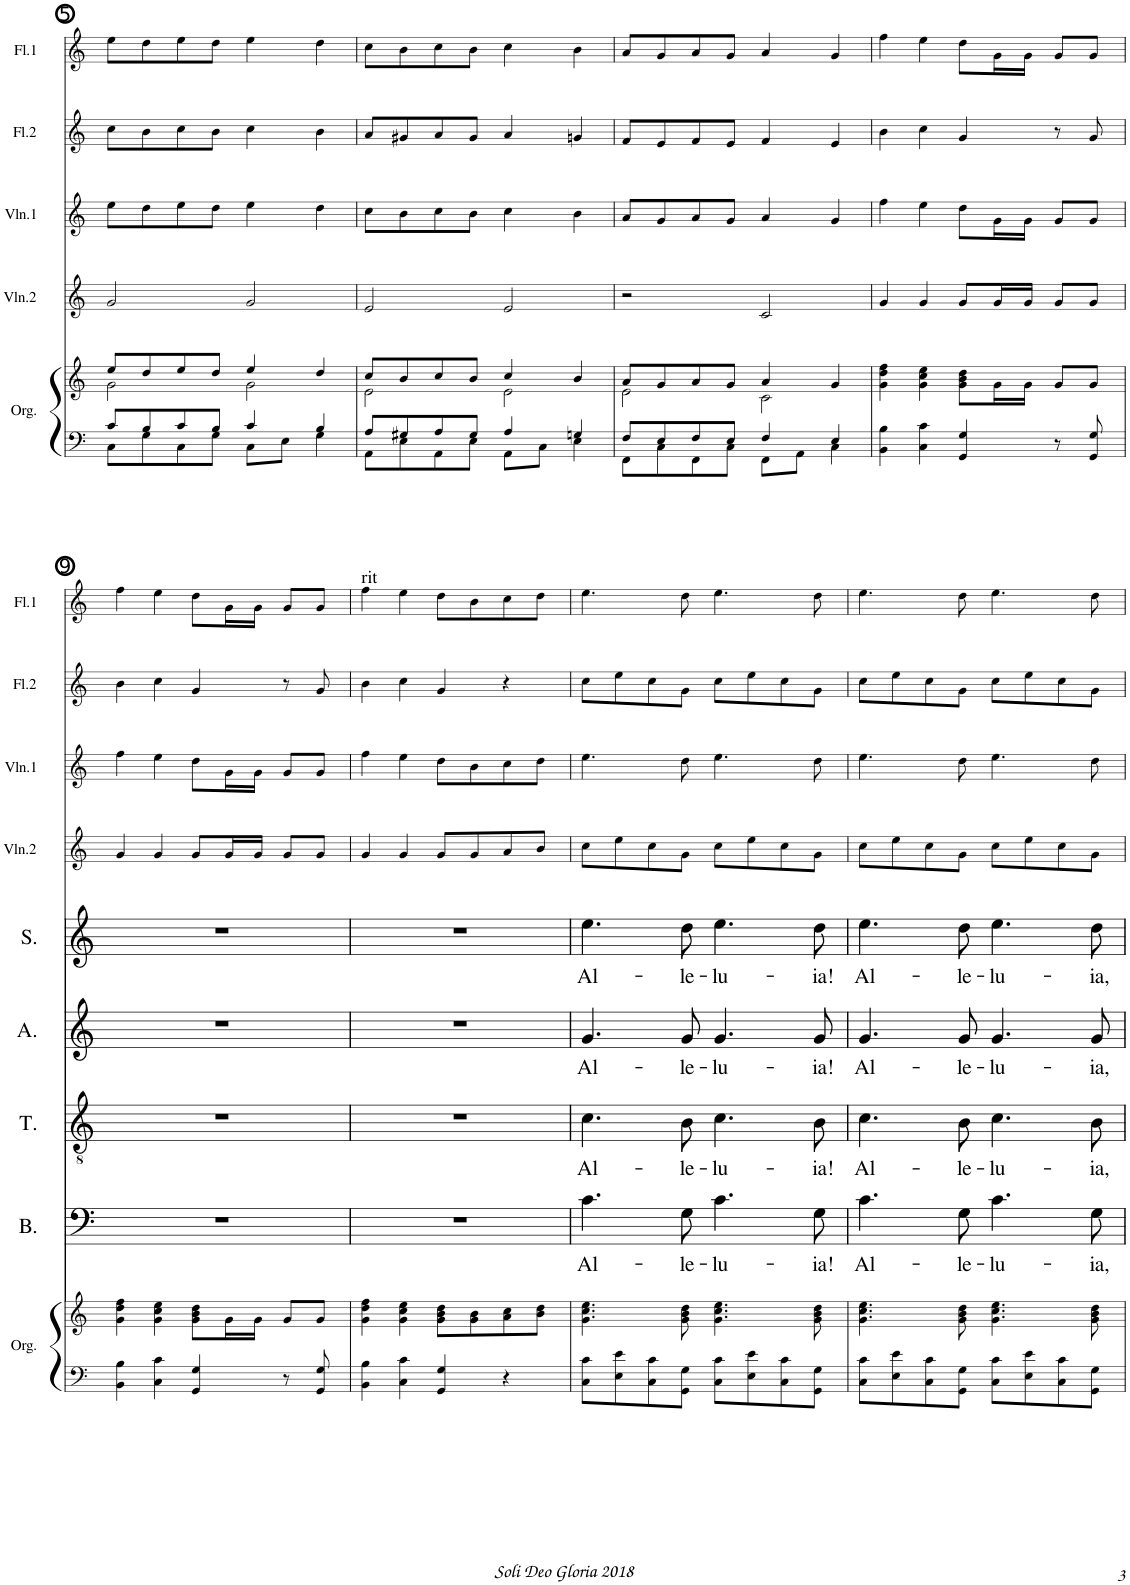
**kern	**kern	**kern	**text	**kern	**text	**kern	**text	**kern	**text	**kern	**kern	**kern	**kern
*part9	*part9	*part8	*part8	*part7	*part7	*part6	*part6	*part5	*part5	*part4	*part3	*part2	*part1
*staff10	*staff9	*staff8	*staff8	*staff7	*staff7	*staff6	*staff6	*staff5	*staff5	*staff4	*staff3	*staff2	*staff1
*I"Orgue	*	*I"Bass	*	*I"Ténor	*	*I"Alto	*	*I"Soprano	*	*I"Violon 2	*I"Violon 1	*I"Flûte 2	*I"Flûte 1
*I'Org.	*	*I'B.	*	*I'T.	*	*I'A.	*	*I'S.	*	*I'Vln.2	*I'Vln.1	*I'Fl.2	*I'Fl.1
!!LO:PB:g=z
*clefF4	*clefG2	*clefF4	*	*clefGv2	*	*clefG2	*	*clefG2	*	*clefG2	*clefG2	*clefG2	*clefG2
*k[]	*k[]	*k[]	*	*k[]	*	*k[]	*	*k[]	*	*k[]	*k[]	*k[]	*k[]
*M4/4	*M4/4	*M4/4	*	*M4/4	*	*M4/4	*	*M4/4	*	*M4/4	*M4/4	*M4/4	*M4/4
*met(c)	*met(c)	*met(c)	*	*met(c)	*	*met(c)	*	*met(c)	*	*met(c)	*met(c)	*met(c)	*met(c)
=5	=5	=5	=5	=5	=5	=5	=5	=5	=5	=5	=5	=5	=5
*^	*^	*	*	*	*	*	*	*	*	*	*	*	*
8c/L	8C\L	8ee/L	2g\	1r	.	1r	.	1r	.	1r	.	2g/	8ee\L	8cc\L	8ee\L
8B/	8G\	8dd/	.	.	.	.	.	.	.	.	.	.	8dd\	8b\	8dd\
8c/	8C\	8ee/	.	.	.	.	.	.	.	.	.	.	8ee\	8cc\	8ee\
8B/J	8G\J	8dd/J	.	.	.	.	.	.	.	.	.	.	8dd\J	8b\J	8dd\J
4c/	8C\L	4ee/	2g\	.	.	.	.	.	.	.	.	2g/	4ee\	4cc\	4ee\
.	8E\J	.	.	.	.	.	.	.	.	.	.	.	.	.	.
4B/	4G\	4dd/	.	.	.	.	.	.	.	.	.	.	4dd\	4b\	4dd\
=6	=6	=6	=6	=6	=6	=6	=6	=6	=6	=6	=6	=6	=6	=6	=6
8A/L	8AA\L	8cc/L	2e\	1r	.	1r	.	1r	.	1r	.	2e/	8cc\L	8a/L	8cc\L
8G#X/	8E\	8b/	.	.	.	.	.	.	.	.	.	.	8b\	8g#X/	8b\
8A/	8AA\	8cc/	.	.	.	.	.	.	.	.	.	.	8cc\	8a/	8cc\
8G#/J	8E\J	8b/J	.	.	.	.	.	.	.	.	.	.	8b\J	8g#/J	8b\J
4A/	8AA\L	4cc/	2e\	.	.	.	.	.	.	.	.	2e/	4cc\	4a/	4cc\
.	8C\J	.	.	.	.	.	.	.	.	.	.	.	.	.	.
4Gn/	4E\	4b/	.	.	.	.	.	.	.	.	.	.	4b\	4gn/	4b\
=7	=7	=7	=7	=7	=7	=7	=7	=7	=7	=7	=7	=7	=7	=7	=7
8F/L	8FF\L	8a/L	2e\	1r	.	1r	.	1r	.	1r	.	2r	8a/L	8f/L	8a/L
8E/	8C\	8g/	.	.	.	.	.	.	.	.	.	.	8g/	8e/	8g/
8F/	8FF\	8a/	.	.	.	.	.	.	.	.	.	.	8a/	8f/	8a/
8E/J	8C\J	8g/J	.	.	.	.	.	.	.	.	.	.	8g/J	8e/J	8g/J
4F/	8FF\L	4a/	2c\	.	.	.	.	.	.	.	.	2c/	4a/	4f/	4a/
.	8AA\J	.	.	.	.	.	.	.	.	.	.	.	.	.	.
4E/	4C\	4g/	.	.	.	.	.	.	.	.	.	.	4g/	4e/	4g/
*v	*v	*	*	*	*	*	*	*	*	*	*	*	*	*	*
*	*v	*v	*	*	*	*	*	*	*	*	*	*	*	*
=8	=8	=8	=8	=8	=8	=8	=8	=8	=8	=8	=8	=8	=8
4BB\ 4B\	4g\ 4dd\ 4ff\	1r	.	1r	.	1r	.	1r	.	4g/	4ff\	4b\	4ff\
4C\ 4c\	4g\ 4cc\ 4ee\	.	.	.	.	.	.	.	.	4g/	4ee\	4cc\	4ee\
4GG/ 4G/	8g\ 8b\ 8dd\L	.	.	.	.	.	.	.	.	8g/L	8dd\L	4g/	8dd\L
.	16g\L	.	.	.	.	.	.	.	.	16g/L	16g\L	.	16g\L
.	16g\JJ	.	.	.	.	.	.	.	.	16g/JJ	16g\JJ	.	16g\JJ
8r	8g/L	.	.	.	.	.	.	.	.	8g/L	8g/L	8r	8g/L
8GG/ 8G/	8g/J	.	.	.	.	.	.	.	.	8g/J	8g/J	8g/	8g/J
!!LO:LB:g=z
=9	=9	=9	=9	=9	=9	=9	=9	=9	=9	=9	=9	=9	=9
4BB\ 4B\	4g\ 4dd\ 4ff\	1r	.	1r	.	1r	.	1r	.	4g/	4ff\	4b\	4ff\
4C\ 4c\	4g\ 4cc\ 4ee\	.	.	.	.	.	.	.	.	4g/	4ee\	4cc\	4ee\
4GG/ 4G/	8g\ 8b\ 8dd\L	.	.	.	.	.	.	.	.	8g/L	8dd\L	4g/	8dd\L
.	16g\L	.	.	.	.	.	.	.	.	16g/L	16g\L	.	16g\L
.	16g\JJ	.	.	.	.	.	.	.	.	16g/JJ	16g\JJ	.	16g\JJ
8r	8g/L	.	.	.	.	.	.	.	.	8g/L	8g/L	8r	8g/L
8GG/ 8G/	8g/J	.	.	.	.	.	.	.	.	8g/J	8g/J	8g/	8g/J
=10	=10	=10	=10	=10	=10	=10	=10	=10	=10	=10	=10	=10	=10
!	!	!	!	!	!	!	!	!	!	!	!	!	!LO:TX:a:t=rit
4BB\ 4B\	4g\ 4dd\ 4ff\	1r	.	1r	.	1r	.	1r	.	4g/	4ff\	4b\	4ff\
4C\ 4c\	4g\ 4cc\ 4ee\	.	.	.	.	.	.	.	.	4g/	4ee\	4cc\	4ee\
4GG/ 4G/	8g\ 8b\ 8dd\L	.	.	.	.	.	.	.	.	8g/L	8dd\L	4g/	8dd\L
.	8g\ 8b\	.	.	.	.	.	.	.	.	8g/	8b\	.	8b\
4r	8a\ 8cc\	.	.	.	.	.	.	.	.	8a/	8cc\	4r	8cc\
.	8b\ 8dd\J	.	.	.	.	.	.	.	.	8b/J	8dd\J	.	8dd\J
=11	=11	=11	=11	=11	=11	=11	=11	=11	=11	=11	=11	=11	=11
!	!	!	!LO:LY:b	!	!LO:LY:b	!	!LO:LY:b	!	!LO:LY:b	!	!	!	!
8C\ 8c\L	4.g\ 4.cc\ 4.ee\	4.c\	Al-	4.c\	Al-	4.g/	Al-	4.ee\	Al-	8cc\L	4.ee\	8cc\L	4.ee\
8E\ 8e\	.	.	.	.	.	.	.	.	.	8ee\	.	8ee\	.
8C\ 8c\	.	.	.	.	.	.	.	.	.	8cc\	.	8cc\	.
!	!	!	!LO:LY:b	!	!LO:LY:b	!	!LO:LY:b	!	!LO:LY:b	!	!	!	!
8GG\ 8G\J	8g\ 8b\ 8dd\	8G\	-le-	8B\	-le-	8g/	-le-	8dd\	-le-	8g\J	8dd\	8g\J	8dd\
!	!	!	!LO:LY:b	!	!LO:LY:b	!	!LO:LY:b	!	!LO:LY:b	!	!	!	!
8C\ 8c\L	4.g\ 4.cc\ 4.ee\	4.c\	-lu-	4.c\	-lu-	4.g/	-lu-	4.ee\	-lu-	8cc\L	4.ee\	8cc\L	4.ee\
8E\ 8e\	.	.	.	.	.	.	.	.	.	8ee\	.	8ee\	.
8C\ 8c\	.	.	.	.	.	.	.	.	.	8cc\	.	8cc\	.
!	!	!	!LO:LY:b	!	!LO:LY:b	!	!LO:LY:b	!	!LO:LY:b	!	!	!	!
8GG\ 8G\J	8g\ 8b\ 8dd\	8G\	-ia!	8B\	-ia!	8g/	-ia!	8dd\	-ia!	8g\J	8dd\	8g\J	8dd\
=12	=12	=12	=12	=12	=12	=12	=12	=12	=12	=12	=12	=12	=12
!	!	!	!LO:LY:b	!	!LO:LY:b	!	!LO:LY:b	!	!LO:LY:b	!	!	!	!
8C\ 8c\L	4.g\ 4.cc\ 4.ee\	4.c\	Al-	4.c\	Al-	4.g/	Al-	4.ee\	Al-	8cc\L	4.ee\	8cc\L	4.ee\
8E\ 8e\	.	.	.	.	.	.	.	.	.	8ee\	.	8ee\	.
8C\ 8c\	.	.	.	.	.	.	.	.	.	8cc\	.	8cc\	.
!	!	!	!LO:LY:b	!	!LO:LY:b	!	!LO:LY:b	!	!LO:LY:b	!	!	!	!
8GG\ 8G\J	8g\ 8b\ 8dd\	8G\	-le-	8B\	-le-	8g/	-le-	8dd\	-le-	8g\J	8dd\	8g\J	8dd\
!	!	!	!LO:LY:b	!	!LO:LY:b	!	!LO:LY:b	!	!LO:LY:b	!	!	!	!
8C\ 8c\L	4.g\ 4.cc\ 4.ee\	4.c\	-lu-	4.c\	-lu-	4.g/	-lu-	4.ee\	-lu-	8cc\L	4.ee\	8cc\L	4.ee\
8E\ 8e\	.	.	.	.	.	.	.	.	.	8ee\	.	8ee\	.
8C\ 8c\	.	.	.	.	.	.	.	.	.	8cc\	.	8cc\	.
!	!	!	!LO:LY:b	!	!LO:LY:b	!	!LO:LY:b	!	!LO:LY:b	!	!	!	!
8GG\ 8G\J	8g\ 8b\ 8dd\	8G\	-ia,	8B\	-ia,	8g/	-ia,	8dd\	-ia,	8g\J	8dd\	8g\J	8dd\
=	=	=	=	=	=	=	=	=	=	=	=	=	=
*-	*-	*-	*-	*-	*-	*-	*-	*-	*-	*-	*-	*-	*-
